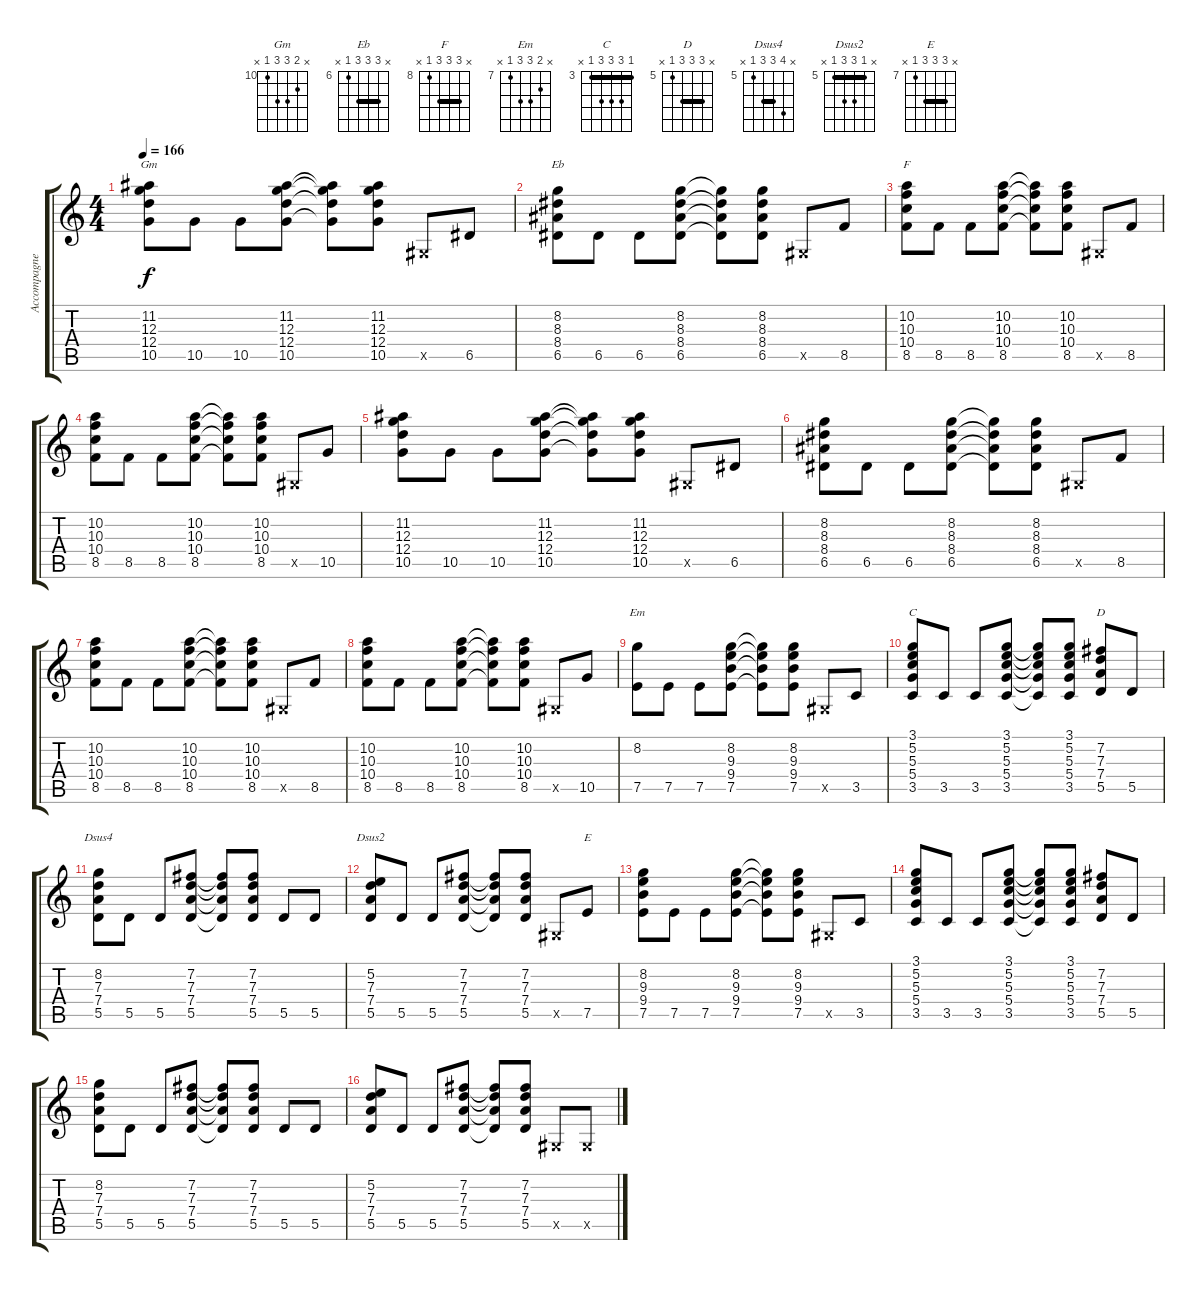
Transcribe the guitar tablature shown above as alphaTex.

\track ("Accompagnement" "Accompagne") {instrument distortionguitar}
\staff {score tabs}
\tuning (E4 B3 G3 D3 A2 E2) {hide}
\chord ("Gm" x 11 12 12 10 x) {firstfret 10}
\chord ("Eb" x 8 8 8 6 x) {firstfret 6 barre 8}
\chord ("F" x 10 10 10 8 x) {firstfret 8 barre 10}
\chord ("Em" x 8 9 9 7 x) {firstfret 7}
\chord ("C" 3 5 5 5 3 x) {firstfret 3 barre 3}
\chord ("D" x 7 7 7 5 x) {firstfret 5 barre 7}
\chord ("Dsus4" x 8 7 7 5 x) {firstfret 5 barre 7}
\chord ("Dsus2" x 5 7 7 5 x) {firstfret 5 barre 5}
\chord ("E" x 9 9 9 7 x) {firstfret 7 barre 9}
\ts (4 4)
\tempo 166
\clef g2
\ks c
(11.2 12.3 12.4 10.5).8{ch "Gm" dy f} 10.5.8 10.5.8 (11.2 12.3 12.4 10.5).8 (11.2{t} 12.3{t} 12.4{t} 10.5{t}).8 (11.2 12.3 12.4 10.5).8 -1.5{x}.8 6.5.8 |
(8.2 8.3 8.4 6.5).8{ch "Eb"} 6.5.8 6.5.8 (8.2 8.3 8.4 6.5).8 (8.2{t} 8.3{t} 8.4{t} 6.5{t}).8 (8.2 8.3 8.4 6.5).8 -1.5{x}.8 8.5.8 |
(10.2 10.3 10.4 8.5).8{ch "F"} 8.5.8 8.5.8 (10.2 10.3 10.4 8.5).8 (10.2{t} 10.3{t} 10.4{t} 8.5{t}).8 (10.2 10.3 10.4 8.5).8 -1.5{x}.8 8.5.8 |
(10.2 10.3 10.4 8.5).8 8.5.8 8.5.8 (10.2 10.3 10.4 8.5).8 (10.2{t} 10.3{t} 10.4{t} 8.5{t}).8 (10.2 10.3 10.4 8.5).8 -1.5{x}.8 10.5.8 |
(11.2 12.3 12.4 10.5).8 10.5.8 10.5.8 (11.2 12.3 12.4 10.5).8 (11.2{t} 12.3{t} 12.4{t} 10.5{t}).8 (11.2 12.3 12.4 10.5).8 -1.5{x}.8 6.5.8 |
(8.2 8.3 8.4 6.5).8 6.5.8 6.5.8 (8.2 8.3 8.4 6.5).8 (8.2{t} 8.3{t} 8.4{t} 6.5{t}).8 (8.2 8.3 8.4 6.5).8 -1.5{x}.8 8.5.8 |
(10.2 10.3 10.4 8.5).8 8.5.8 8.5.8 (10.2 10.3 10.4 8.5).8 (10.2{t} 10.3{t} 10.4{t} 8.5{t}).8 (10.2 10.3 10.4 8.5).8 -1.5{x}.8 8.5.8 |
(10.2 10.3 10.4 8.5).8 8.5.8 8.5.8 (10.2 10.3 10.4 8.5).8 (10.2{t} 10.3{t} 10.4{t} 8.5{t}).8 (10.2 10.3 10.4 8.5).8 -1.5{x}.8 10.5.8 |
(8.2 7.5).8{ch "Em"} 7.5.8 7.5.8 (8.2 9.3 9.4 7.5).8 (8.2{t} 9.3{t} 9.4{t} 7.5{t}).8 (8.2 9.3 9.4 7.5).8 -1.5{x}.8 3.5.8 |
(3.1 5.2 5.3 5.4 3.5).8{ch "C"} 3.5.8 3.5.8 (3.1 5.2 5.3 5.4 3.5).8 (3.1{t} 5.2{t} 5.3{t} 5.4{t} 3.5{t}).8 (3.1 5.2 5.3 5.4 3.5).8 (7.2 7.3 7.4 5.5).8{ch "D"} 5.5.8 |
(8.2 7.3 7.4 5.5).8{ch "Dsus4"} 5.5.8 5.5.8 (7.2 7.3 7.4 5.5).8 (7.2{t} 7.3{t} 7.4{t} 5.5{t}).8 (7.2 7.3 7.4 5.5).8 5.5.8 5.5.8 |
(5.2 7.3 7.4 5.5).8{ch "Dsus2"} 5.5.8 5.5.8 (7.2 7.3 7.4 5.5).8 (7.2{t} 7.3{t} 7.4{t} 5.5{t}).8 (7.2 7.3 7.4 5.5).8 -1.5{x}.8 7.5.8{ch "E"} |
(8.2 9.3 9.4 7.5).8 7.5.8 7.5.8 (8.2 9.3 9.4 7.5).8 (8.2{t} 9.3{t} 9.4{t} 7.5{t}).8 (8.2 9.3 9.4 7.5).8 -1.5{x}.8 3.5.8 |
(3.1 5.2 5.3 5.4 3.5).8 3.5.8 3.5.8 (3.1 5.2 5.3 5.4 3.5).8 (3.1{t} 5.2{t} 5.3{t} 5.4{t} 3.5{t}).8 (3.1 5.2 5.3 5.4 3.5).8 (7.2 7.3 7.4 5.5).8 5.5.8 |
(8.2 7.3 7.4 5.5).8 5.5.8 5.5.8 (7.2 7.3 7.4 5.5).8 (7.2{t} 7.3{t} 7.4{t} 5.5{t}).8 (7.2 7.3 7.4 5.5).8 5.5.8 5.5.8 |
(5.2 7.3 7.4 5.5).8 5.5.8 5.5.8 (7.2 7.3 7.4 5.5).8 (7.2{t} 7.3{t} 7.4{t} 5.5{t}).8 (7.2 7.3 7.4 5.5).8 -1.5{x}.8 -1.5{x}.8
